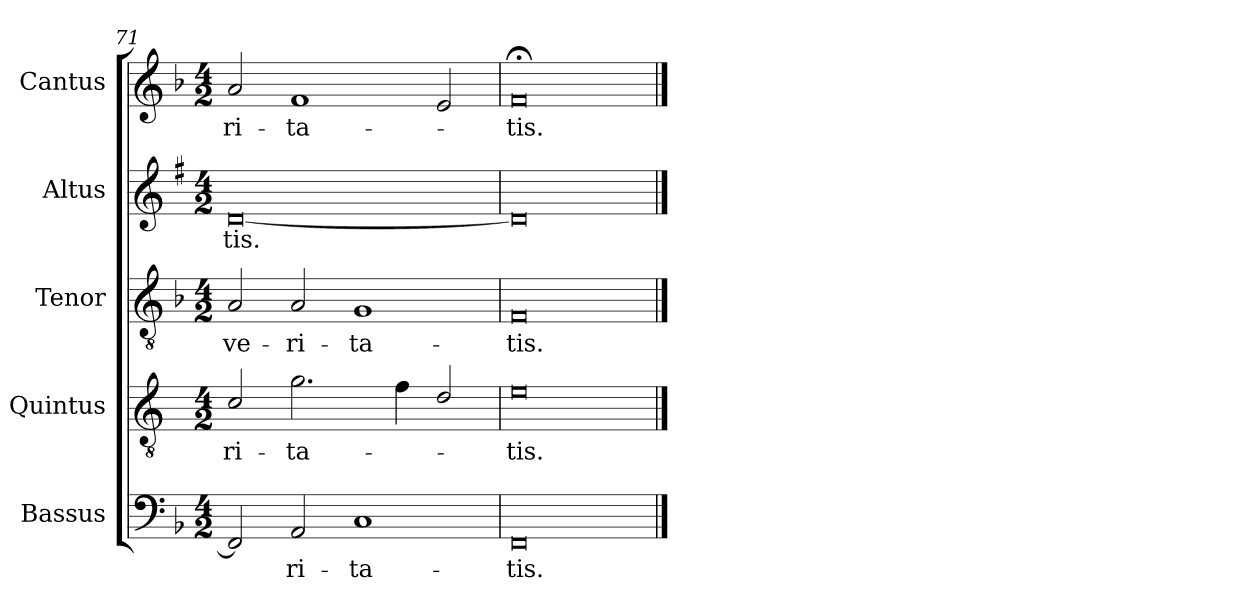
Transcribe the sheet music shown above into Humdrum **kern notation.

**kern	**text	**kern	**text	**kern	**text	**kern	**text	**kern	**text
*part5	*part5	*part4	*part4	*part3	*part3	*part2	*part2	*part1	*part1
*staff5	*staff5	*staff4	*staff4	*staff3	*staff3	*staff2	*staff2	*staff1	*staff1
*I"Bassus	*	*I"Quintus	*	*I"Tenor	*	*I"Altus	*	*I"Cantus	*
*I'B	*	*	*	*I'T	*	*I'A	*	*I'C	*
*clefF4	*	*clefGv2	*	*clefGv2	*	*clefG2	*	*clefG2	*
*	*	*ITrd4c7	*	*	*	*ITrd1c2	*	*	*
*k[b-]	*	*k[b-]	*	*k[b-]	*	*k[b-]	*	*k[b-]	*
*F:	*	*F:	*	*F:	*	*F:	*	*F:	*
*M4/2	*	*M4/2	*	*M4/2	*	*M4/2	*	*M4/2	*
=71	=71	=71	=71	=71	=71	=71	=71	=71	=71
!	!	!	!LO:LY:b	!	!LO:LY:b	!	!LO:LY:b	!	!LO:LY:b
2FF/]	.	2F/	-ri-	2A/	ve-	[0c	-tis.	2a/	-ri-
!	!LO:LY:b	!	!LO:LY:b	!	!LO:LY:b	!	!	!	!LO:LY:b
2AA/	-ri-	2.c\	-ta-	2A/	-ri-	.	.	1f	-ta-
!	!LO:LY:b	!	!	!	!LO:LY:b	!	!	!	!
1C	-ta-	.	.	1G	-ta-	.	.	.	.
.	.	4B-\	.	.	.	.	.	.	.
.	.	2G/	.	.	.	.	.	2e/	.
=72	=72	=72	=72	=72	=72	=72	=72	=72	=72
!	!LO:LY:b	!	!LO:LY:b	!	!LO:LY:b	!	!	!	!LO:LY:b
0FF	-tis.	0A	-tis.	0F	-tis.	0c]	.	0f;<	-tis.
==	==	==	==	==	==	==	==	==	==
*-	*-	*-	*-	*-	*-	*-	*-	*-	*-
